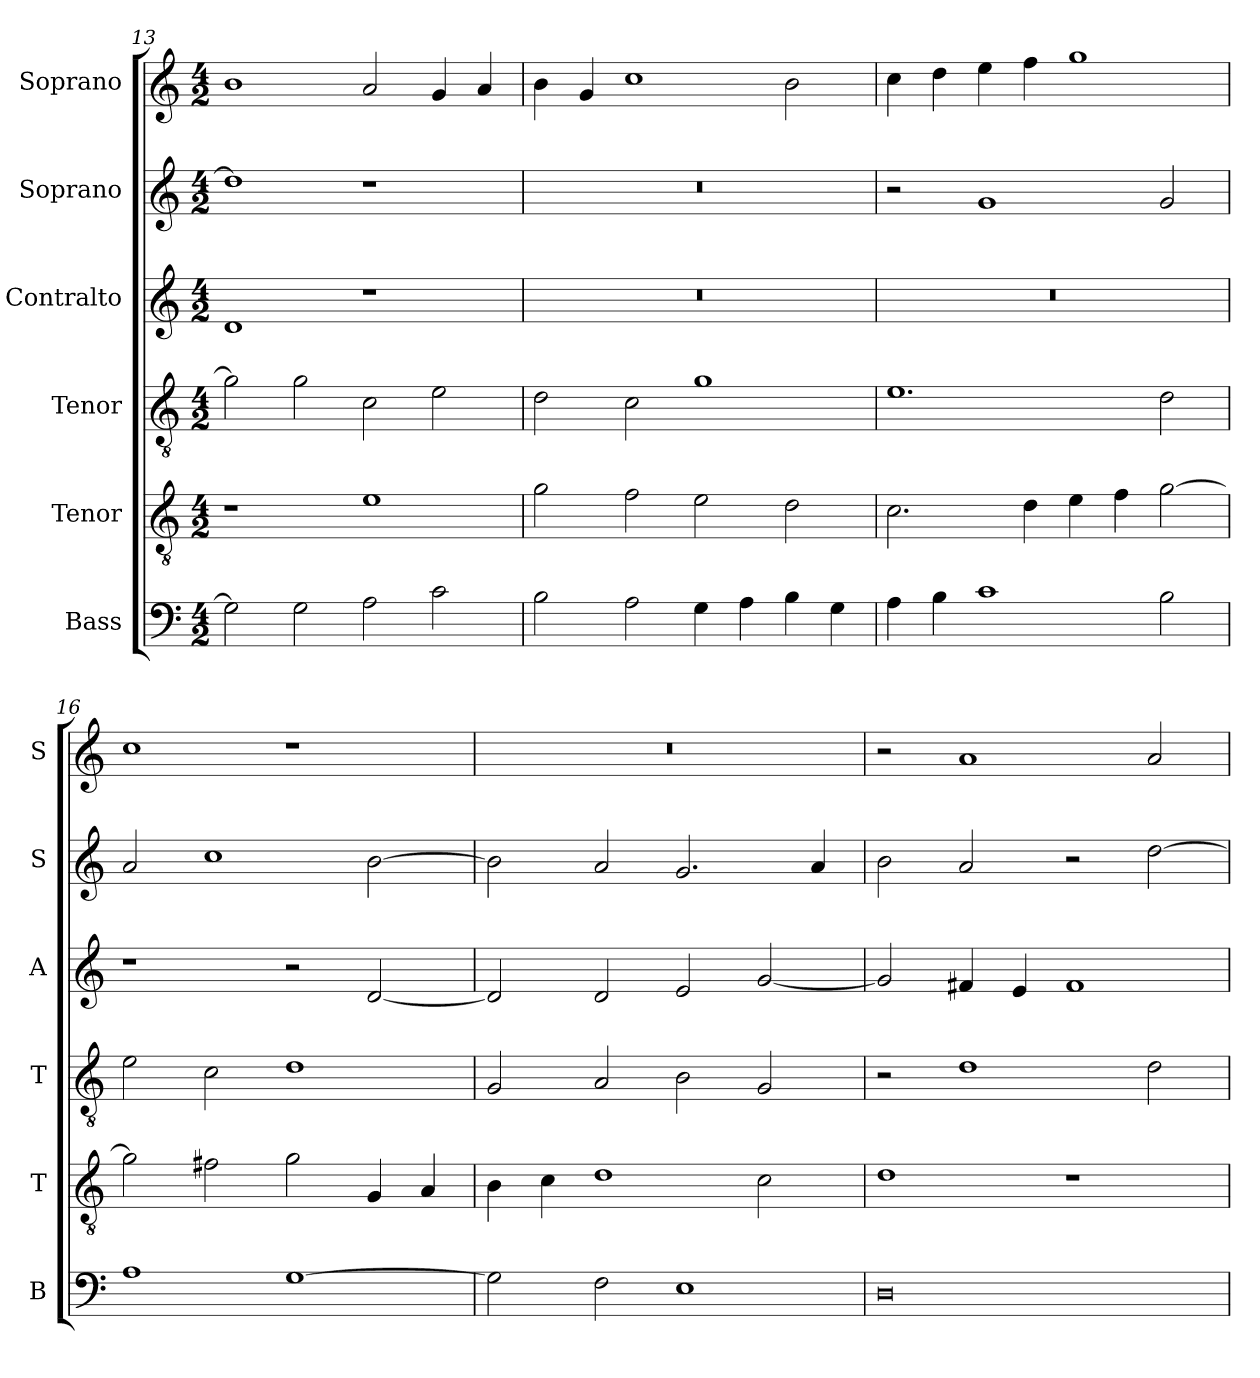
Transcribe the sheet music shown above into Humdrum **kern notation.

**kern	**kern	**kern	**kern	**kern	**kern
*part6	*part5	*part4	*part3	*part2	*part1
*staff6	*staff5	*staff4	*staff3	*staff2	*staff1
*I"Bass	*I"Tenor	*I"Tenor	*I"Contralto	*I"Soprano	*I"Soprano
*I'B	*I'T	*I'T	*I'A	*I'S	*I'S
*clefF4	*clefGv2	*clefGv2	*clefG2	*clefG2	*clefG2
*k[]	*k[]	*k[]	*k[]	*k[]	*k[]
*G:mix	*G:mix	*G:mix	*G:mix	*G:mix	*G:mix
*M4/2	*M4/2	*M4/2	*M4/2	*M4/2	*M4/2
=13	=13	=13	=13	=13	=13
2G]	1r	2g]	1d	1dd]	1b
2G	.	2g	.	.	.
2A	1e	2c	1r	1r	2a
2c	.	2e	.	.	4g
.	.	.	.	.	4a
=14	=14	=14	=14	=14	=14
2B	2g	2d	0r	0r	4b
.	.	.	.	.	4g
2A	2f	2c	.	.	1cc
4G	2e	1g	.	.	.
4A	.	.	.	.	.
4B	2d	.	.	.	2b
4G	.	.	.	.	.
=15	=15	=15	=15	=15	=15
4A	2.c	1.e	0r	2r	4cc
4B	.	.	.	.	4dd
1c	.	.	.	1g	4ee
.	4d	.	.	.	4ff
.	4e	.	.	.	1gg
.	4f	.	.	.	.
2B	[2g	2d	.	2g	.
=16	=16	=16	=16	=16	=16
1A	2g]	2e	1r	2a	1cc
.	2f#X	2c	.	1cc	.
[1G	2g	1d	2r	.	1r
.	4G	.	[2d	[2b	.
.	4A	.	.	.	.
=17	=17	=17	=17	=17	=17
2G]	4B	2G	2d]	2b]	0r
.	4c	.	.	.	.
2F	1d	2A	2d	2a	.
1E	.	2B	2e	2.g	.
.	2c	2G	[2g	.	.
.	.	.	.	4a	.
=18	=18	=18	=18	=18	=18
0D	1d	2r	2g]	2b	2r
.	.	1d	4f#X	2a	1a
.	.	.	4e	.	.
.	1r	.	1f#	2r	.
.	.	2d	.	[2dd	2a
=	=	=	=	=	=
*-	*-	*-	*-	*-	*-
